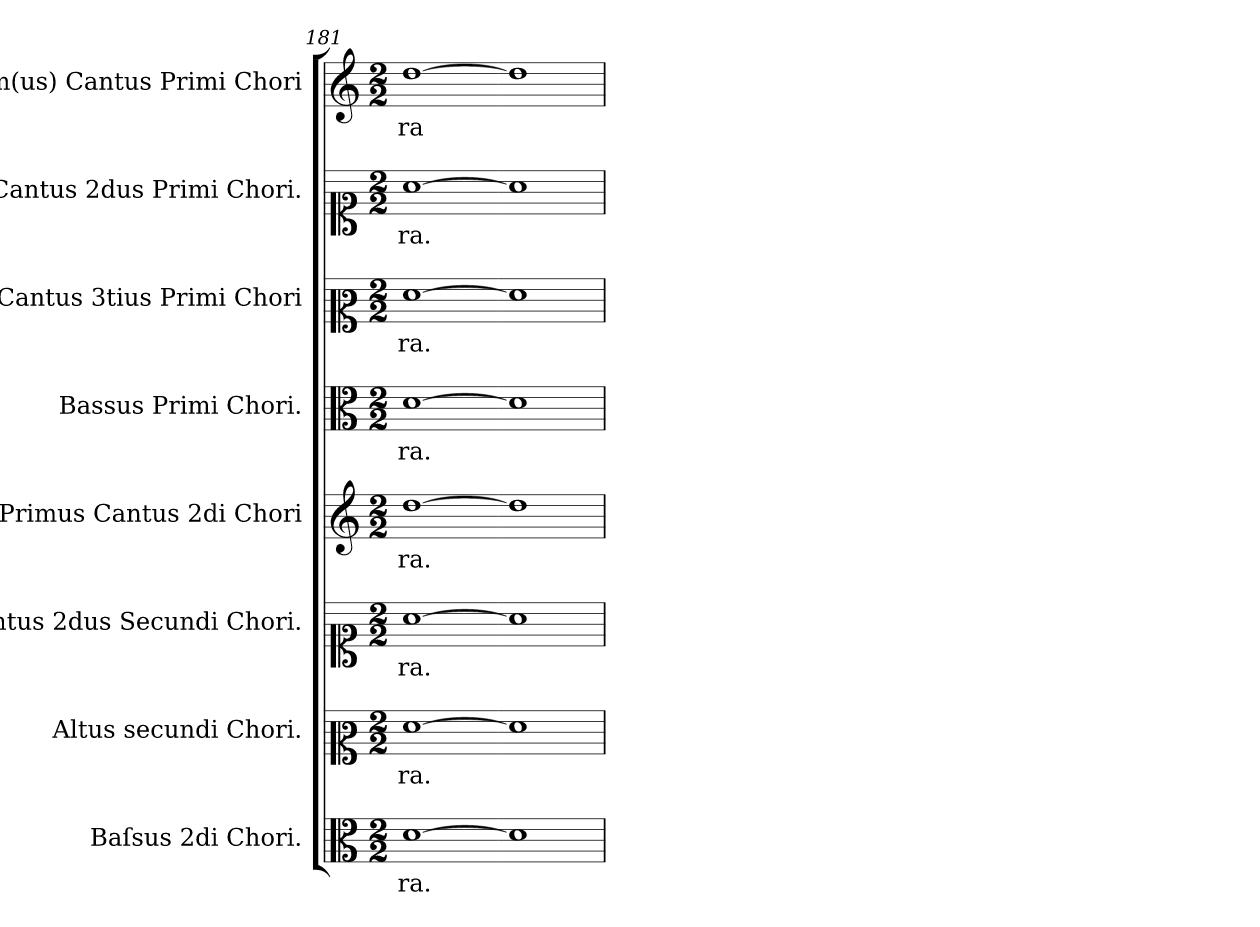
**kern	**text	**kern	**text	**kern	**text	**kern	**text	**kern	**text	**kern	**text	**kern	**text	**kern	**text
*part8	*part8	*part7	*part7	*part6	*part6	*part5	*part5	*part4	*part4	*part3	*part3	*part2	*part2	*part1	*part1
*staff8	*staff8	*staff7	*staff7	*staff6	*staff6	*staff5	*staff5	*staff4	*staff4	*staff3	*staff3	*staff2	*staff2	*staff1	*staff1
*I"Baſsus 2di Chori.	*	*I"Altus secundi Chori.	*	*I"Cantus 2dus Secundi Chori.	*	*I"Primus Cantus 2di Chori	*	*I"Bassus Primi Chori.	*	*I"Cantus 3tius Primi Chori	*	*I"Cantus 2dus Primi Chori.	*	*I"Im(us) Cantus Primi Chori	*
*clefC3	*	*clefC2	*	*clefC1	*	*clefG2	*	*clefC3	*	*clefC2	*	*clefC1	*	*clefG2	*
*k[]	*	*k[]	*	*k[]	*	*k[]	*	*k[]	*	*k[]	*	*k[]	*	*k[]	*
*D:dor	*	*D:dor	*	*D:dor	*	*D:dor	*	*D:dor	*	*D:dor	*	*D:dor	*	*D:dor	*
*M2/2	*	*M2/2	*	*M2/2	*	*M2/2	*	*M2/2	*	*M2/2	*	*M2/2	*	*M2/2	*
=181	=181	=181	=181	=181	=181	=181	=181	=181	=181	=181	=181	=181	=181	=181	=181
[1d	-ra.	[1f	-ra.	[1a	-ra.	[1dd	-ra.	[1d	-ra.	[1f	-ra.	[1a	-ra.	[1dd	-ra
=182-	=182-	=182-	=182-	=182-	=182-	=182-	=182-	=182-	=182-	=182-	=182-	=182-	=182-	=182-	=182-
1d]	.	1f]	.	1a]	.	1dd]	.	1d]	.	1f]	.	1a]	.	1dd]	.
=	=	=	=	=	=	=	=	=	=	=	=	=	=	=	=
*-	*-	*-	*-	*-	*-	*-	*-	*-	*-	*-	*-	*-	*-	*-	*-
